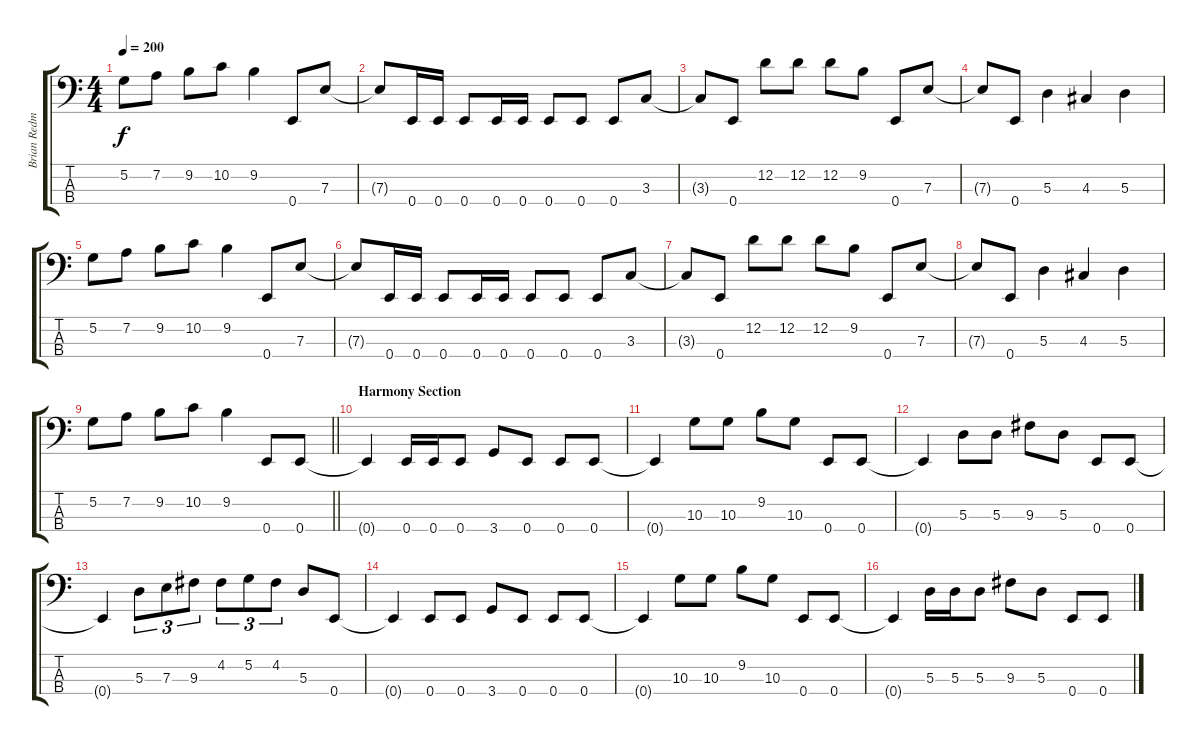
\track ("Brian Redman" "Brian Redm") {instrument electricbassfinger}
\staff {score tabs}
\tuning (G2 D2 A1 E1) {hide}
\ts (4 4)
\tempo 200
\clef f4
\ks c
5.2.8{dy f} 7.2.8 9.2.8 10.2.8 9.2.4 0.4.8 7.3.8 |
7.3{t}.8 0.4.16 0.4.16 0.4.8 0.4.16 0.4.16 0.4.8 0.4.8 0.4.8 3.3.8 |
3.3{t}.8 0.4.8 12.2.8 12.2.8 12.2.8 9.2.8 0.4.8 7.3.8 |
7.3{t}.8 0.4.8 5.3.4 4.3.4 5.3.4 |
5.2.8 7.2.8 9.2.8 10.2.8 9.2.4 0.4.8 7.3.8 |
7.3{t}.8 0.4.16 0.4.16 0.4.8 0.4.16 0.4.16 0.4.8 0.4.8 0.4.8 3.3.8 |
3.3{t}.8 0.4.8 12.2.8 12.2.8 12.2.8 9.2.8 0.4.8 7.3.8 |
7.3{t}.8 0.4.8 5.3.4 4.3.4 5.3.4 |
\barLineRight lightlight
5.2.8 7.2.8 9.2.8 10.2.8 9.2.4 0.4.8 0.4.8 |
\section ("" "Harmony Section")
0.4{t}.4 0.4.16 0.4.16 0.4.8 3.4.8 0.4.8 0.4.8 0.4.8 |
0.4{t}.4 10.3.8 10.3.8 9.2.8 10.3.8 0.4.8 0.4.8 |
0.4{t}.4 5.3.8 5.3.8 9.3.8 5.3.8 0.4.8 0.4.8 |
0.4{t}.4 5.3.8{tu (3 2)} 7.3.8{tu (3 2)} 9.3.8{tu (3 2)} 4.2.8{tu (3 2)} 5.2.8{tu (3 2)} 4.2.8{tu (3 2)} 5.3.8 0.4.8 |
0.4{t}.4 0.4.8 0.4.8 3.4.8 0.4.8 0.4.8 0.4.8 |
0.4{t}.4 10.3.8 10.3.8 9.2.8 10.3.8 0.4.8 0.4.8 |
0.4{t}.4 5.3.16 5.3.16 5.3.8 9.3.8 5.3.8 0.4.8 0.4.8
